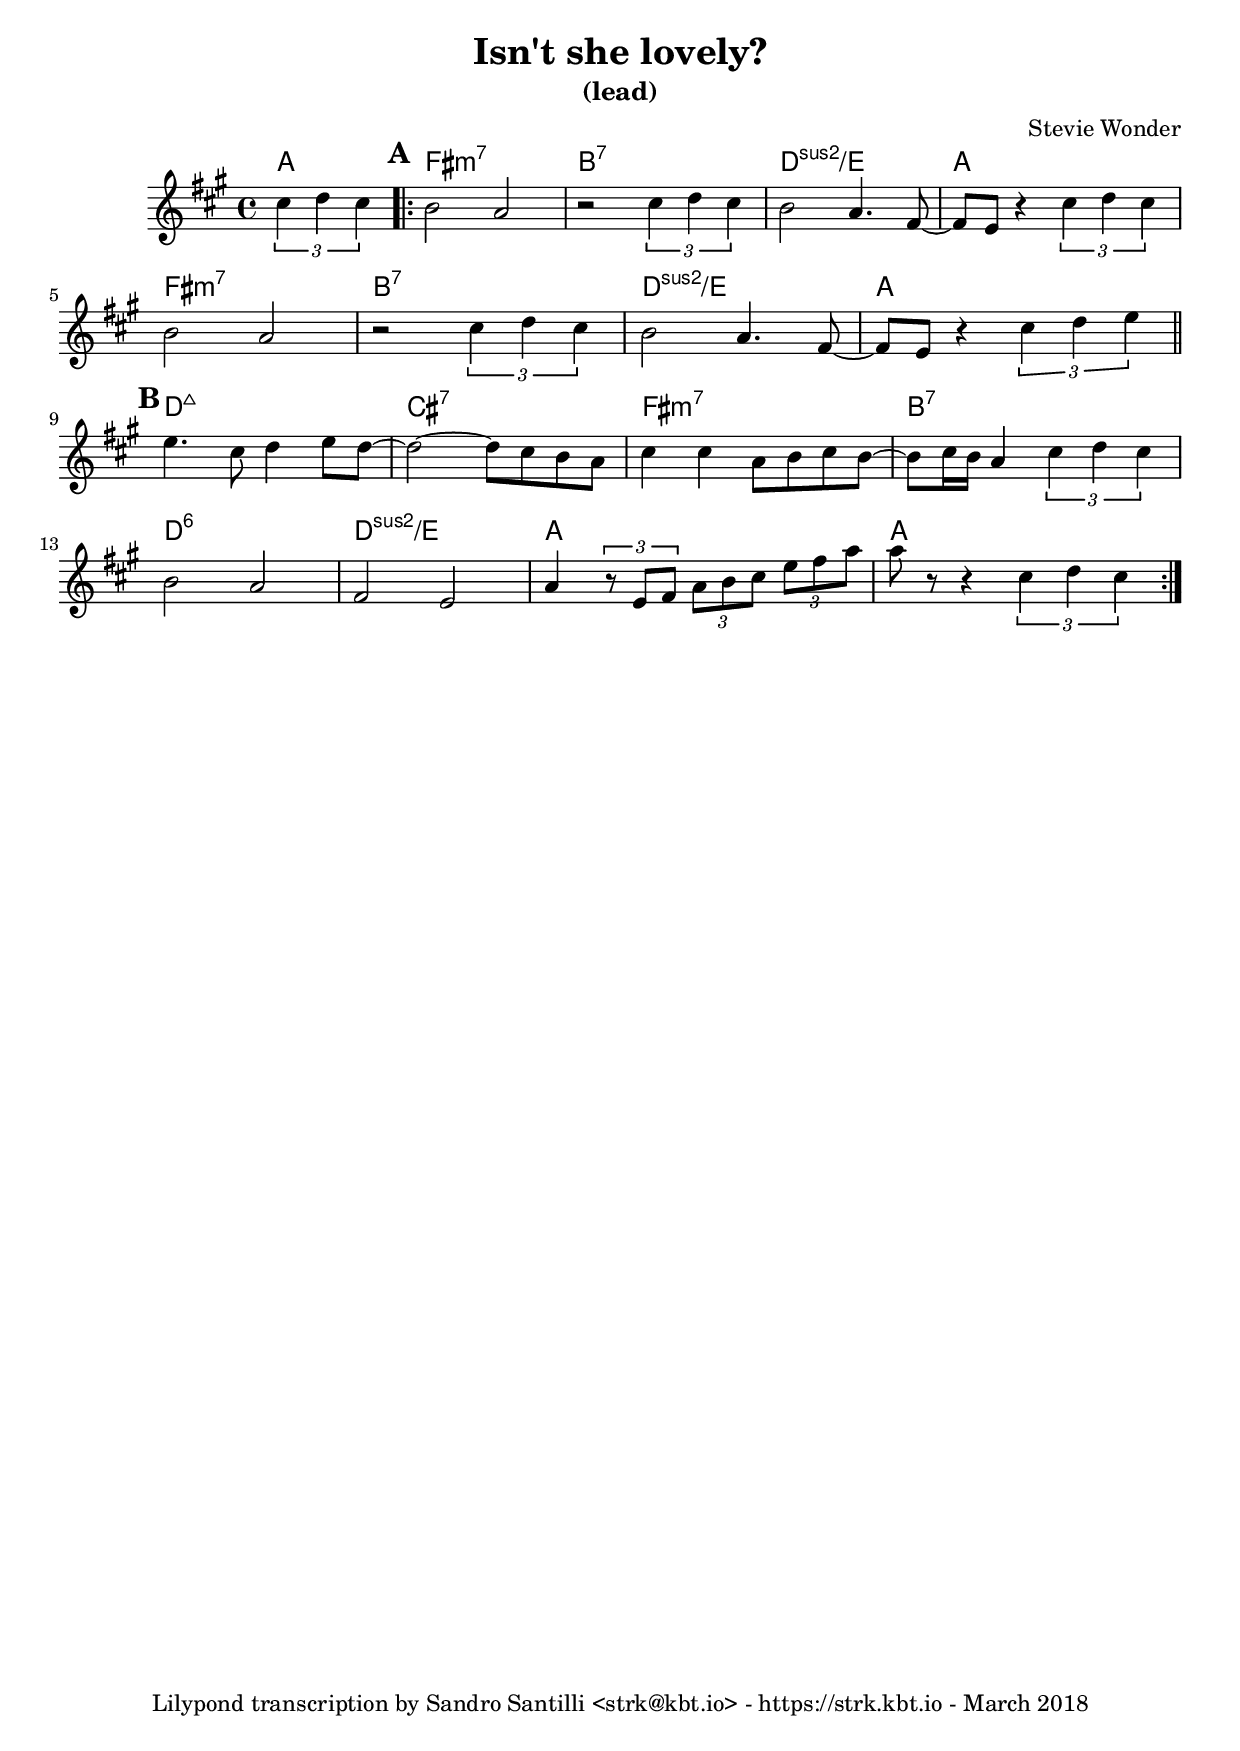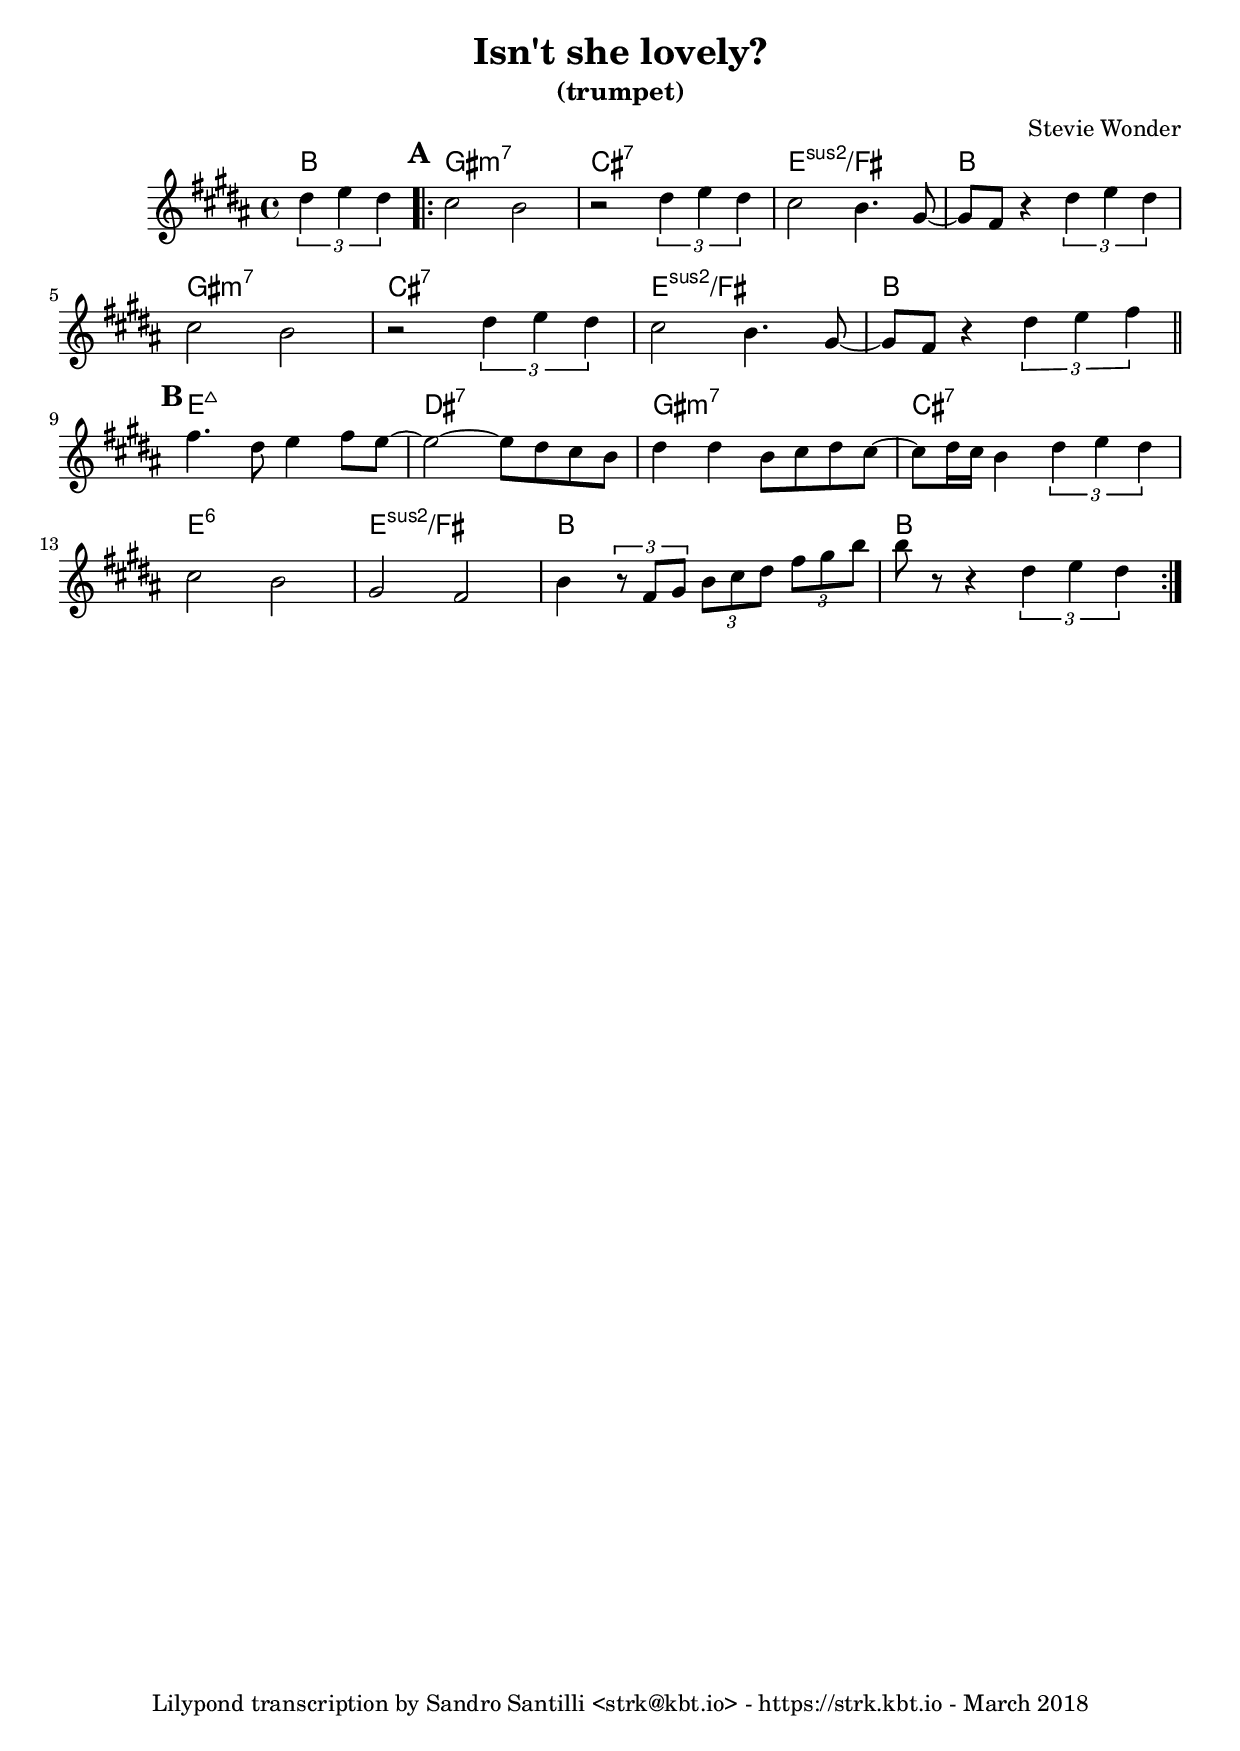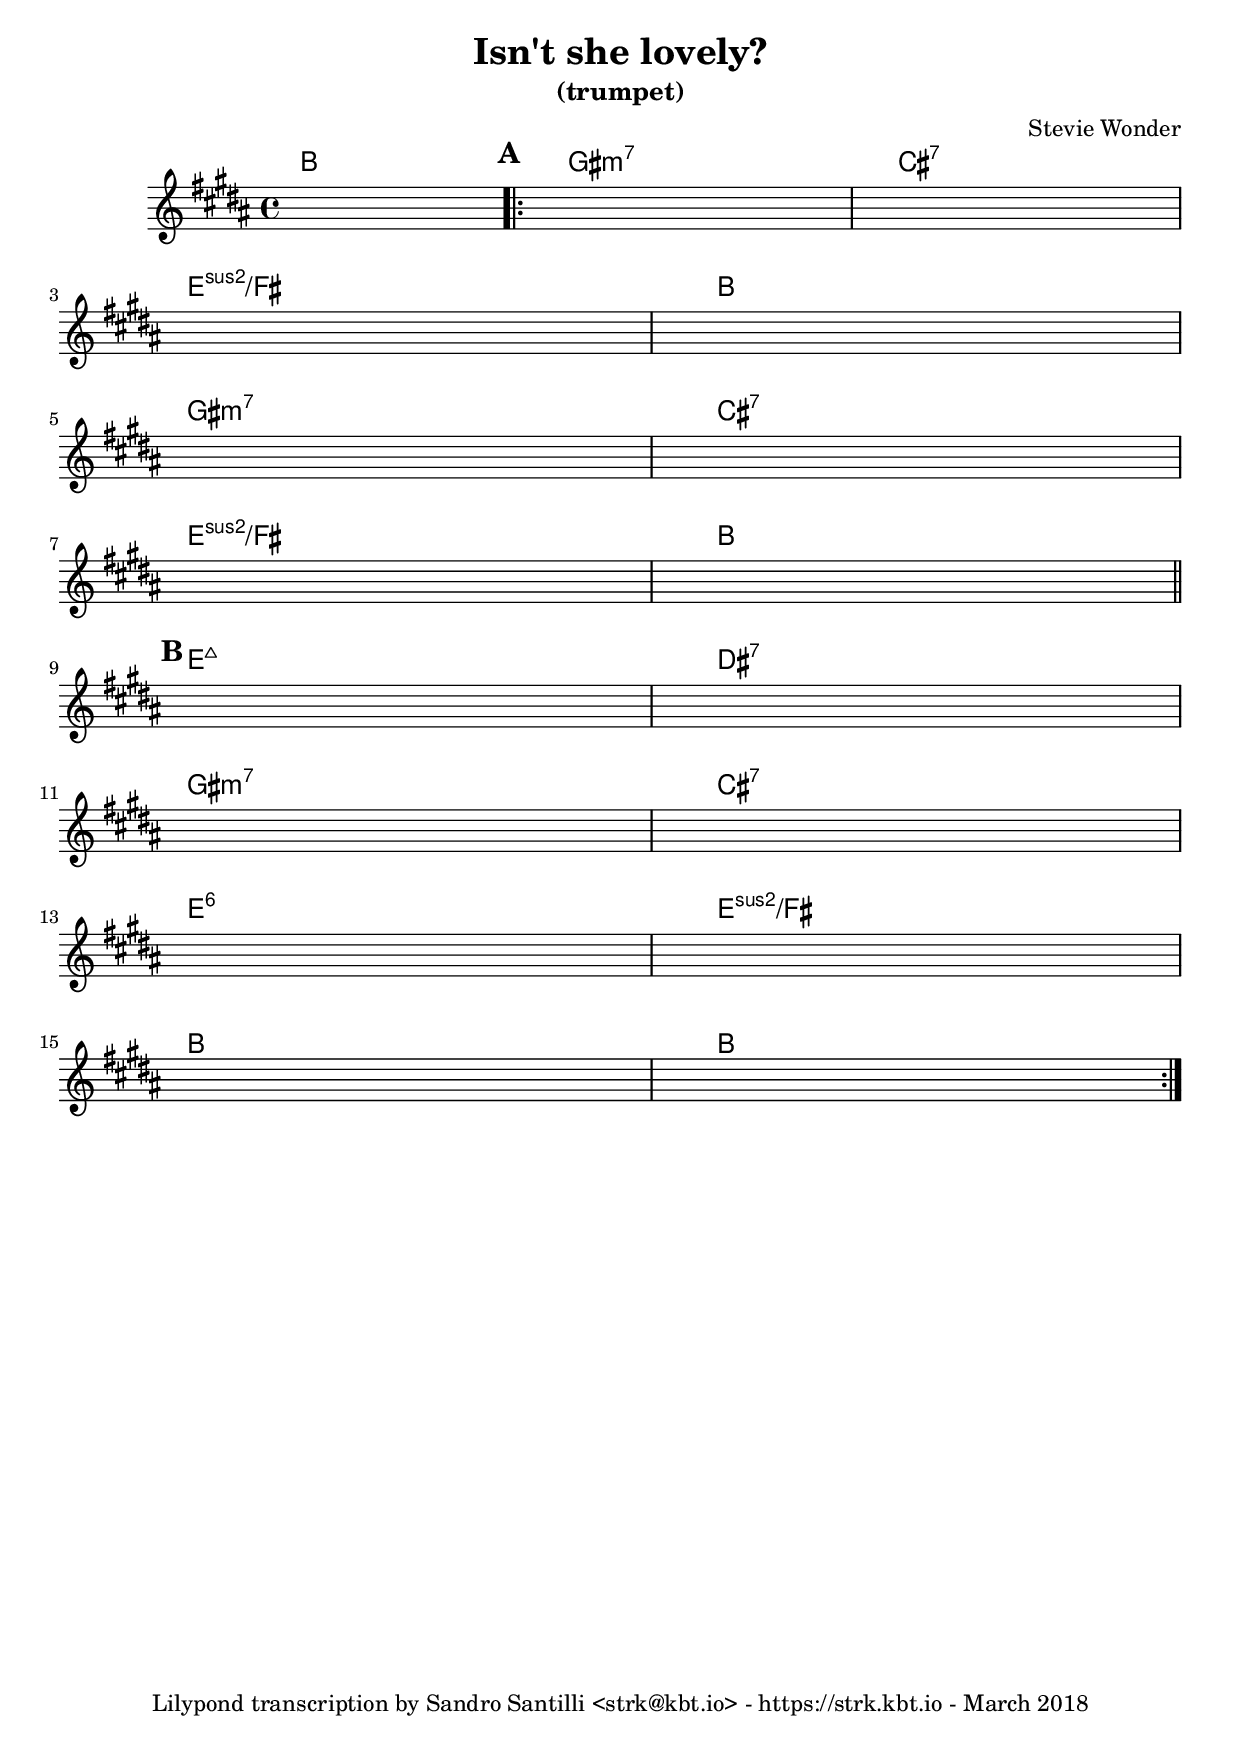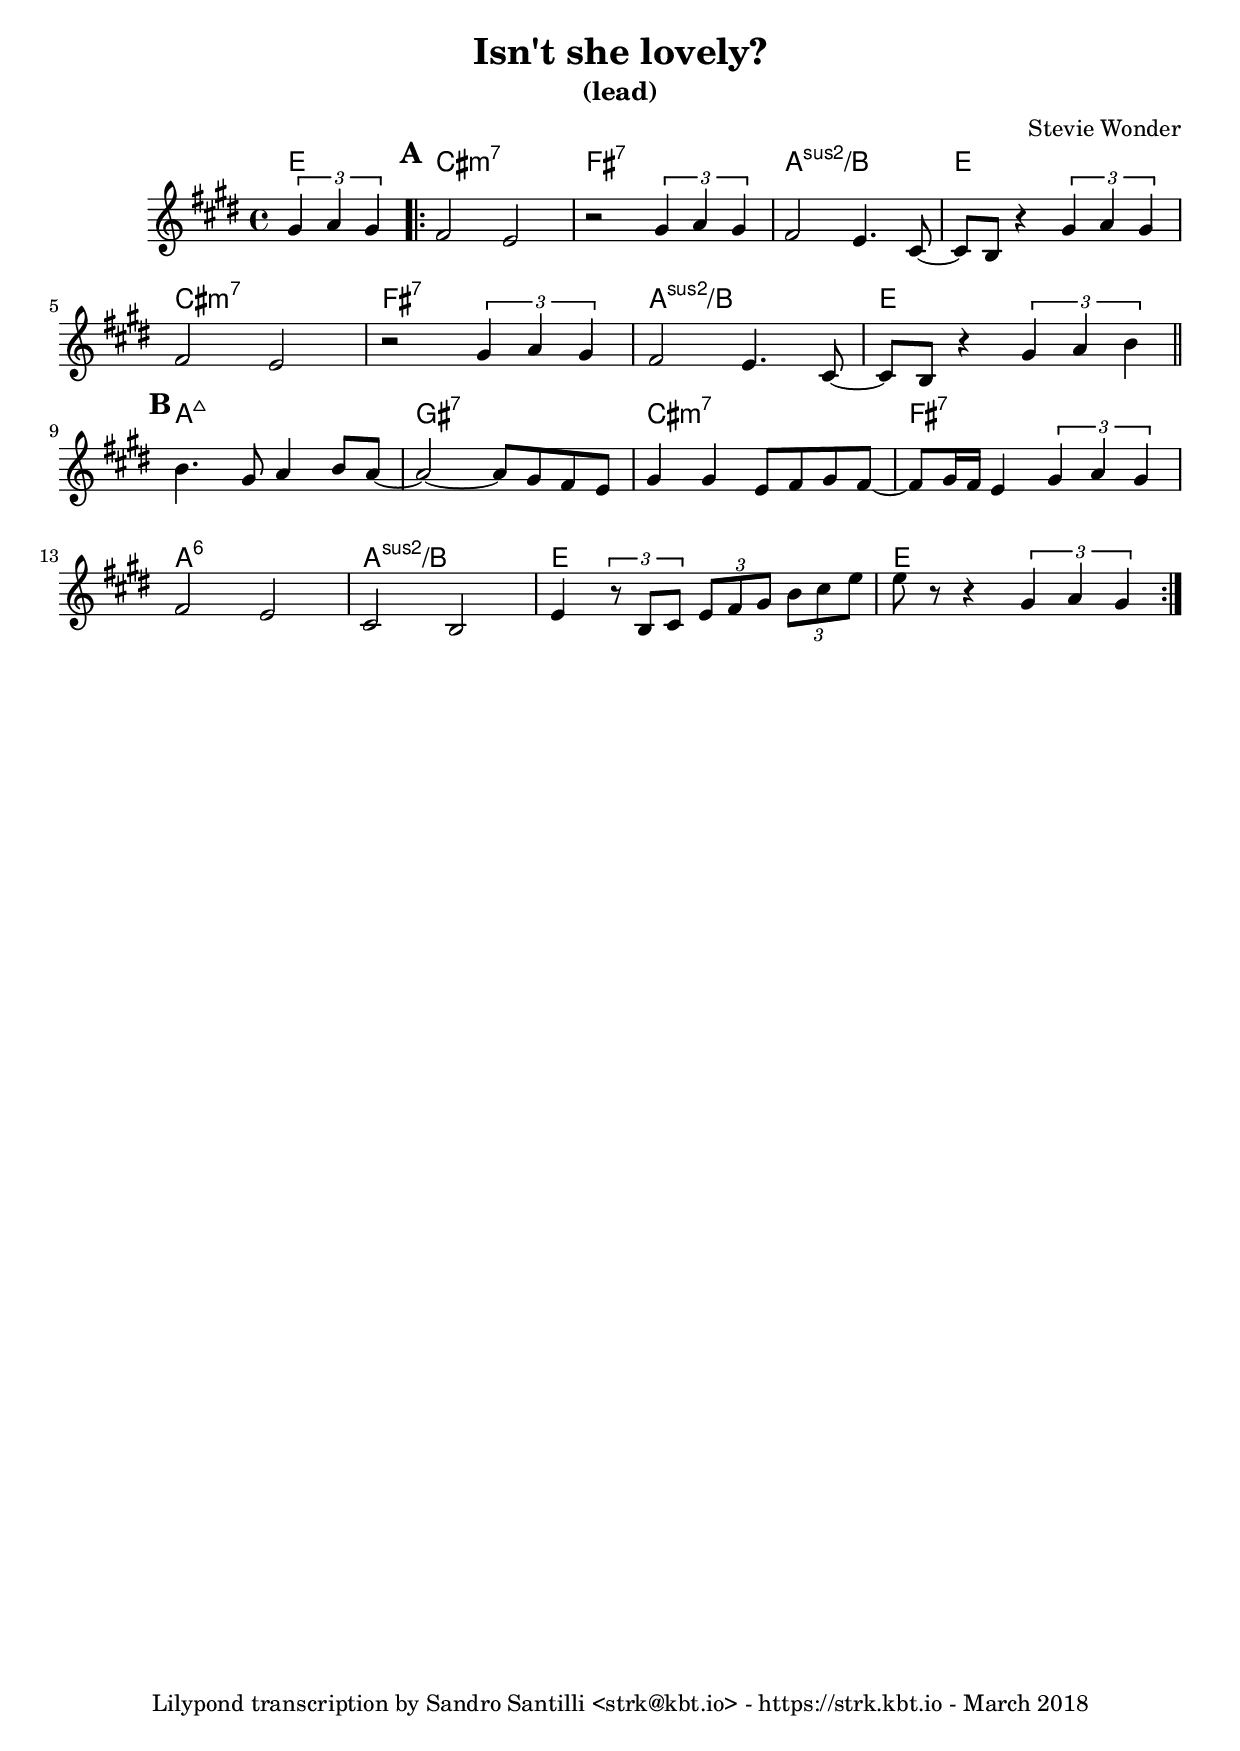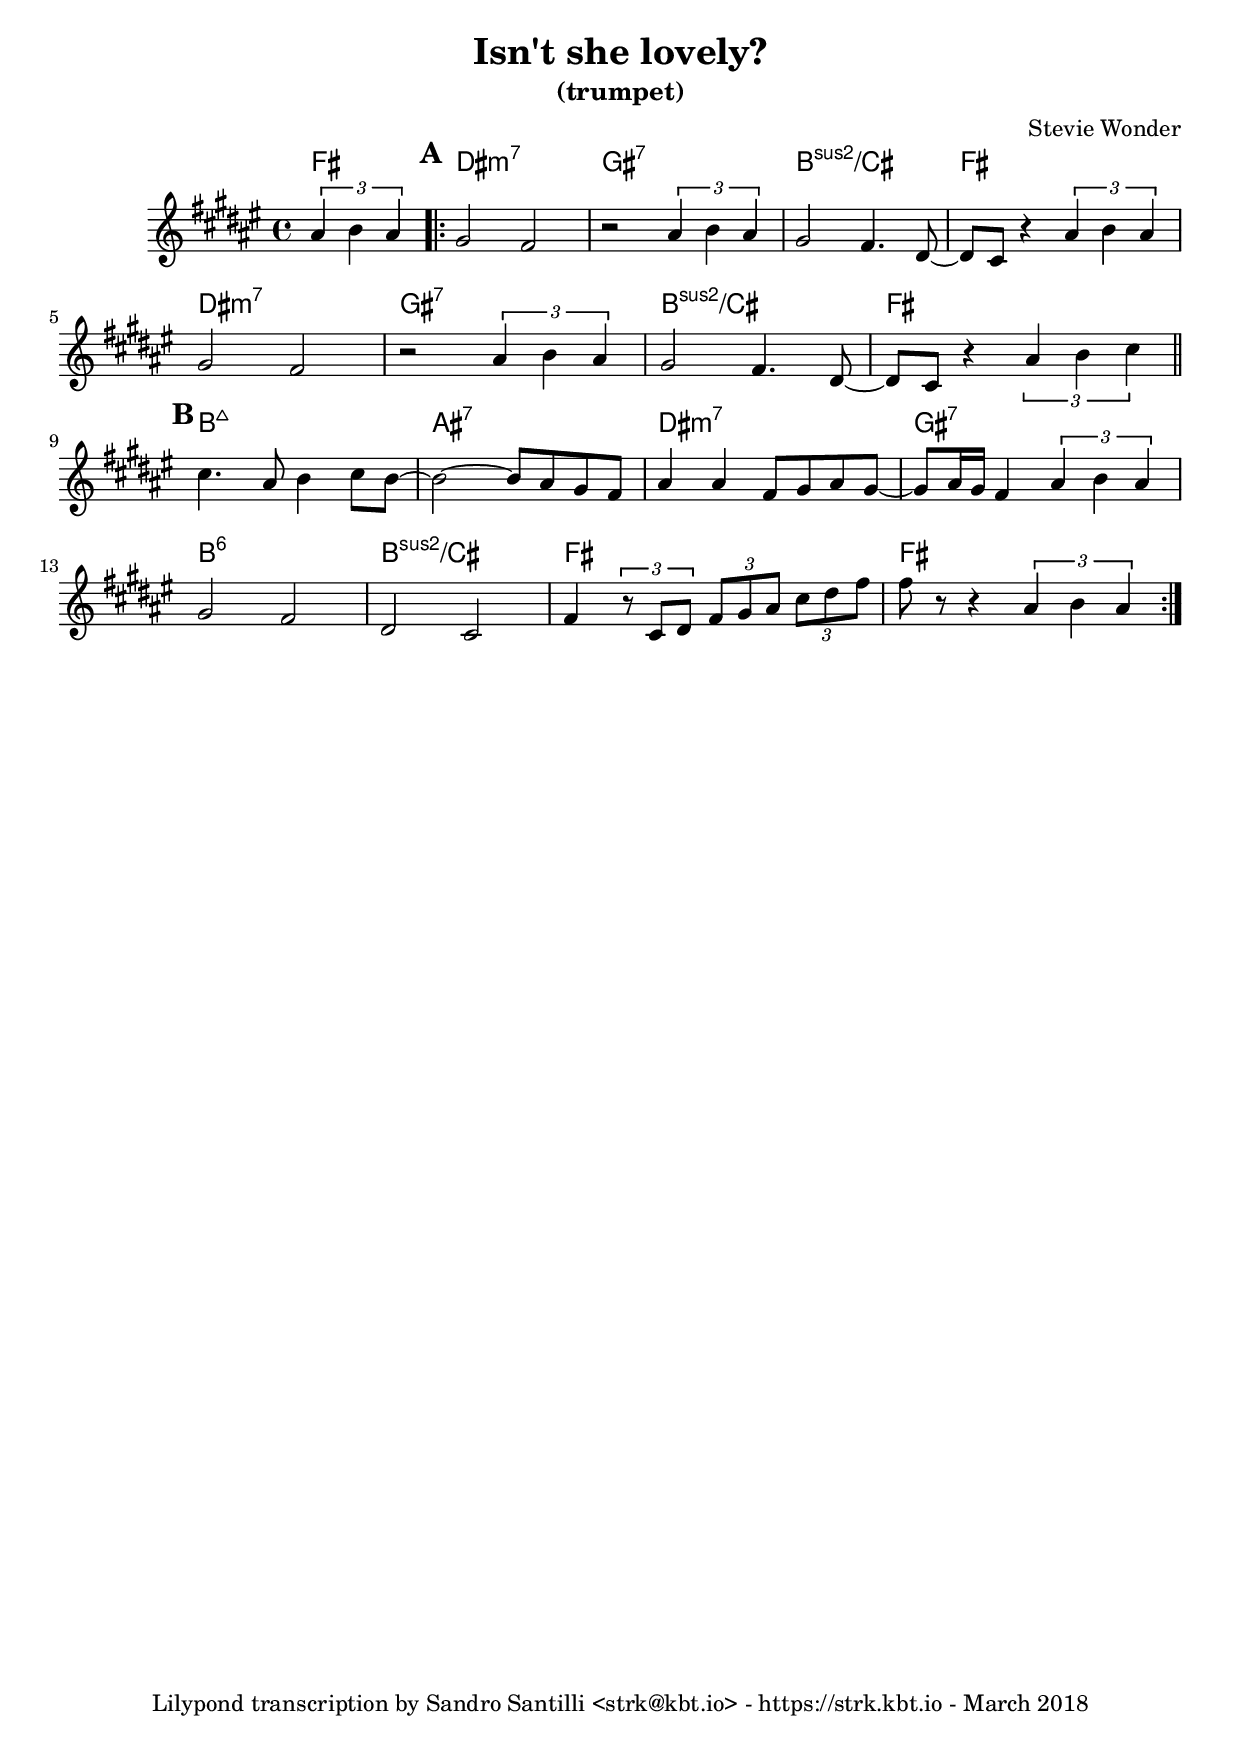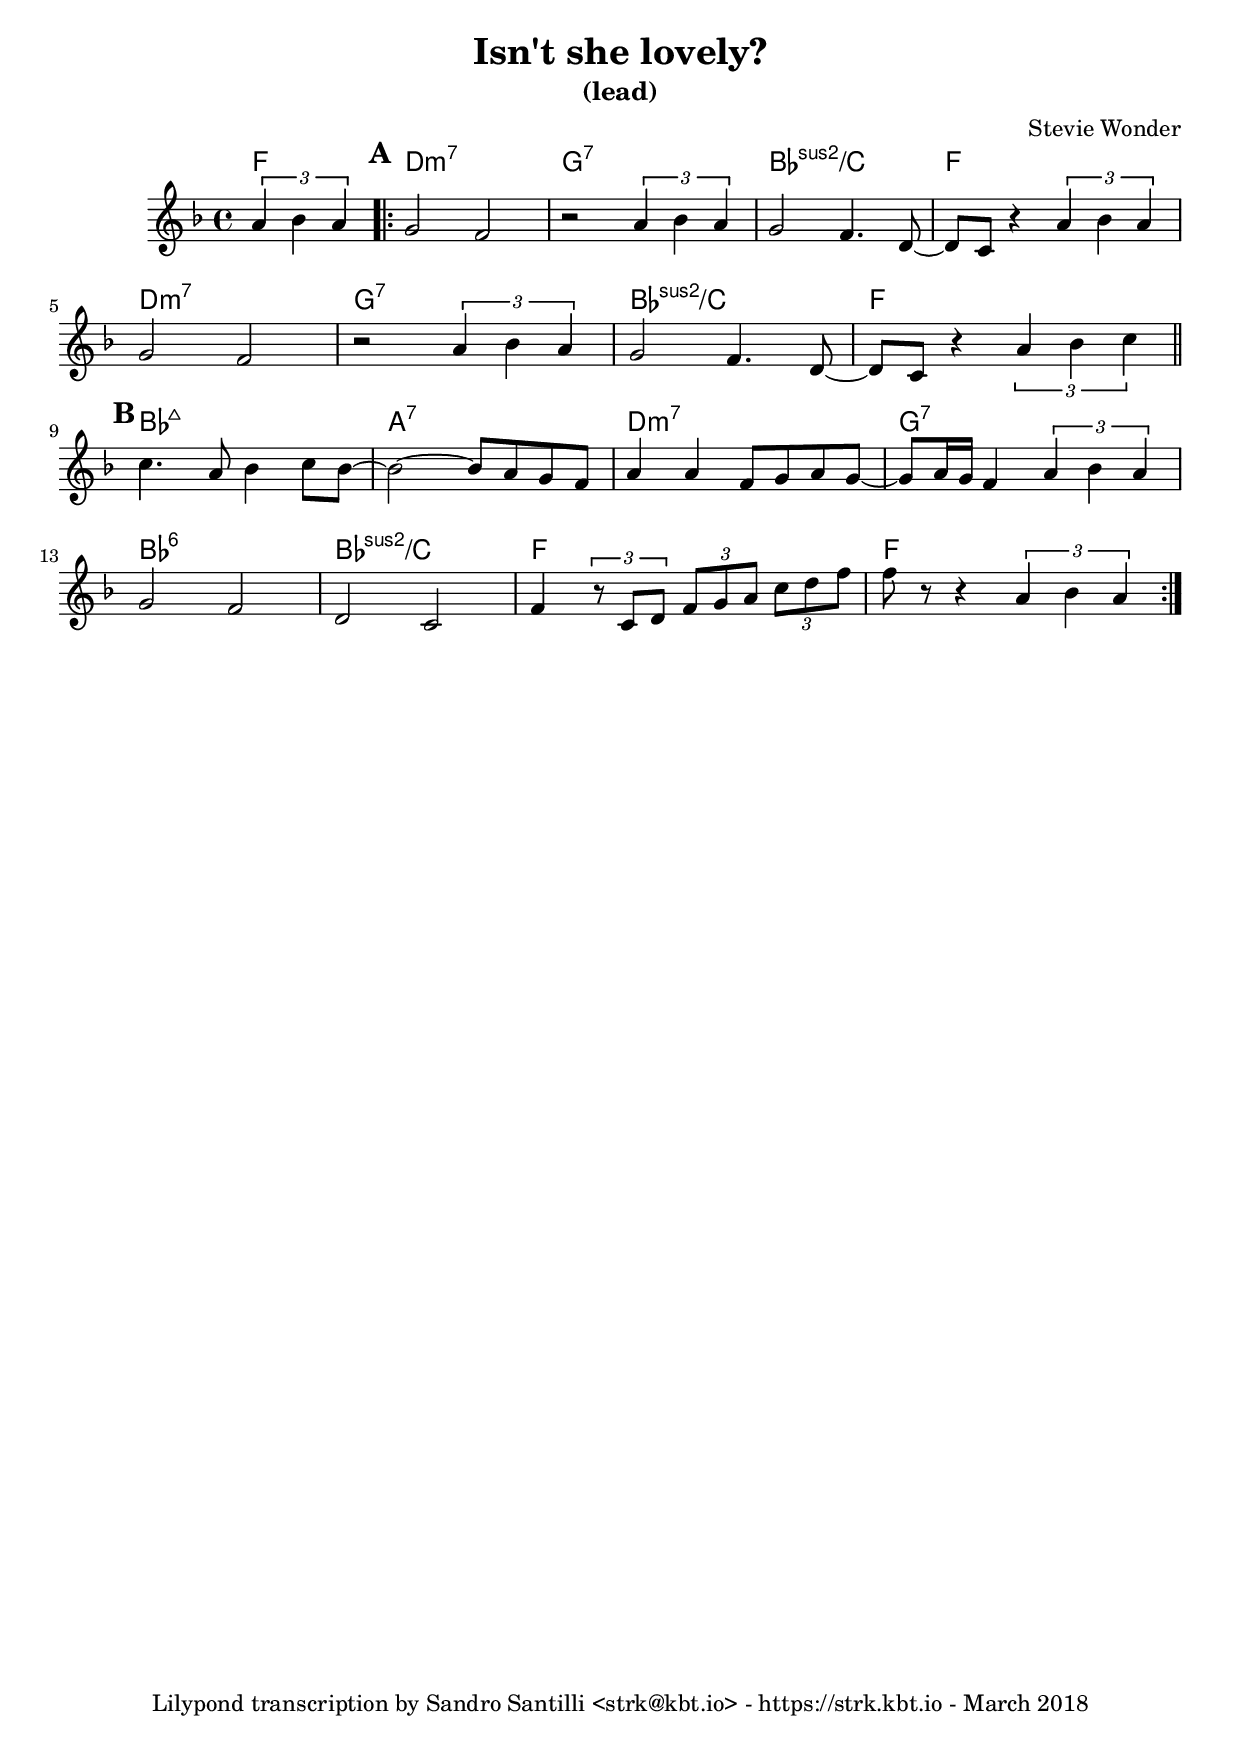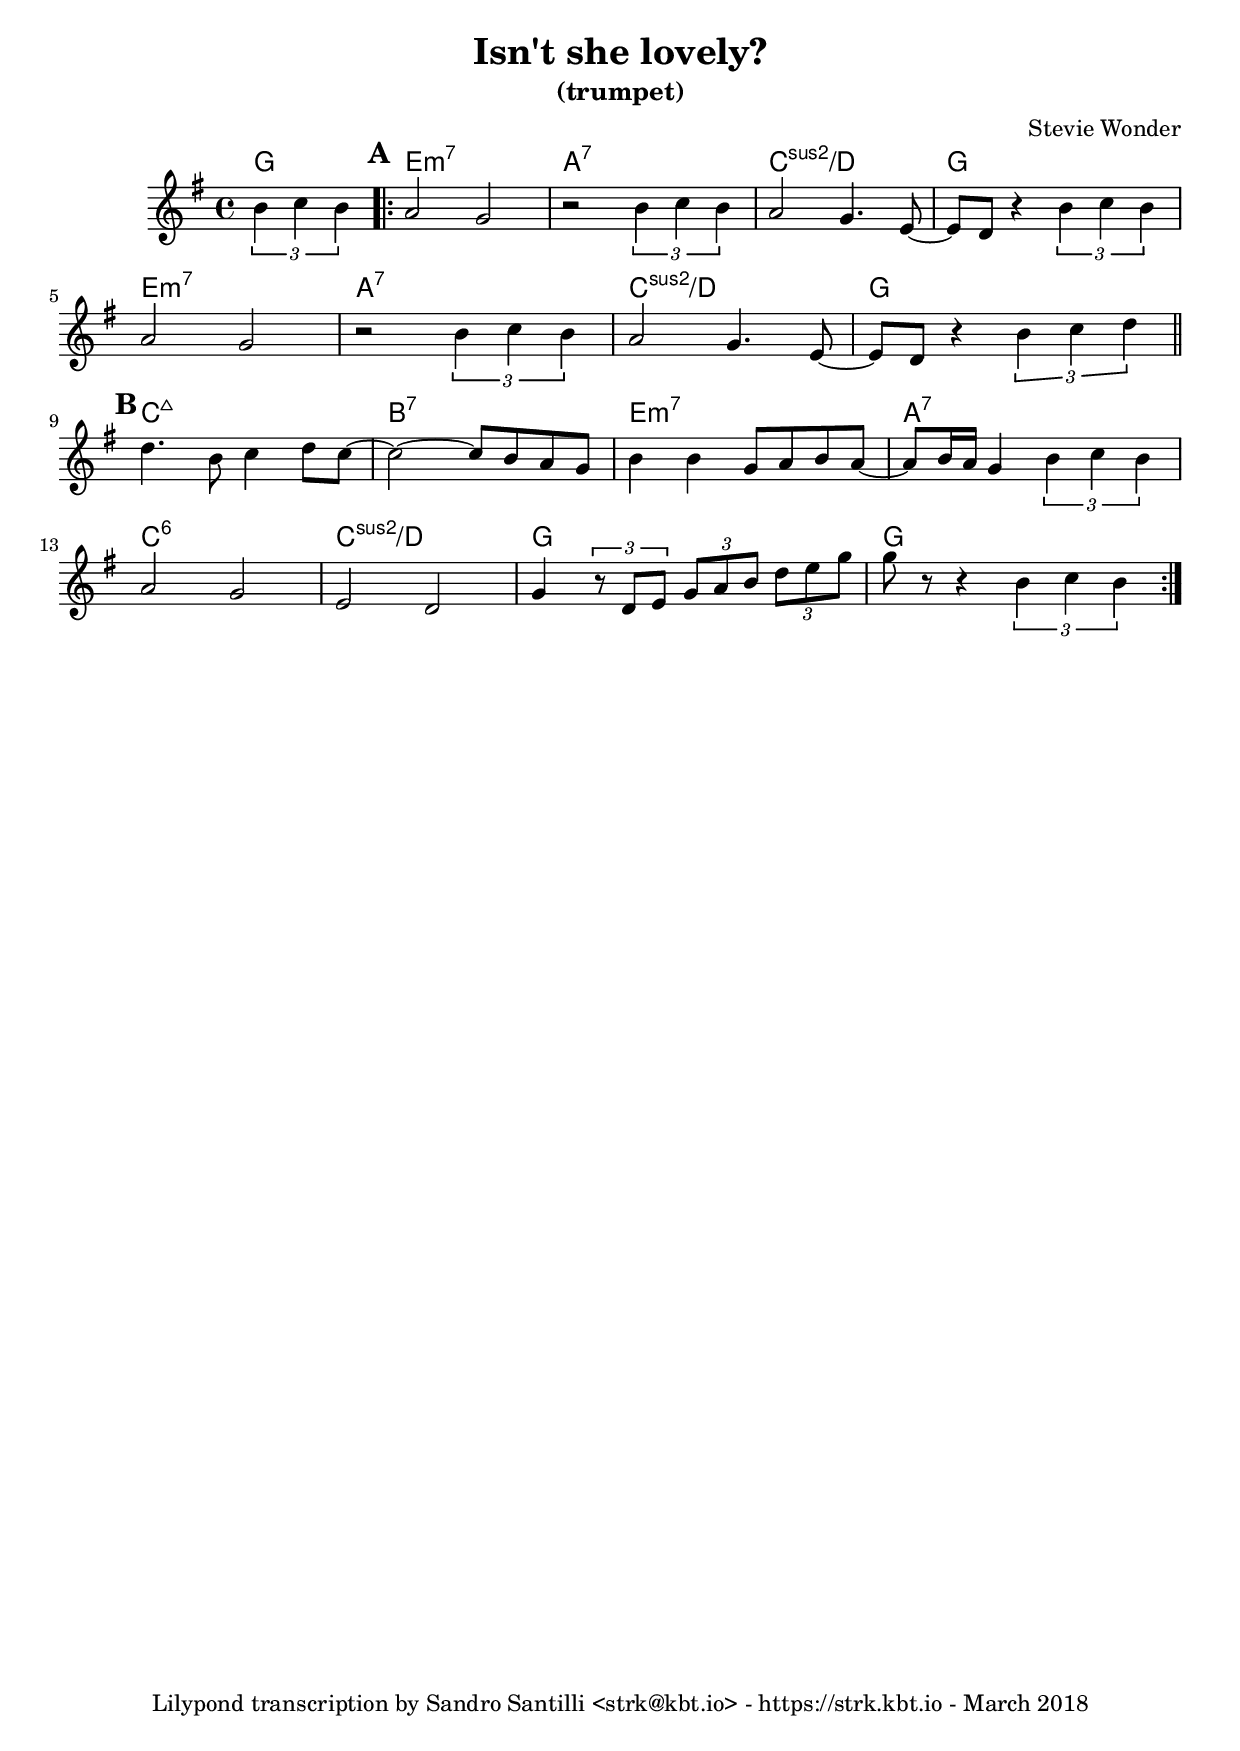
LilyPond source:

% 2.18 is minimum requirement for introduction of NullVoice
\version "2.18.0"

\header {
	title = "Isn't she lovely?"
	composer = "Stevie Wonder"
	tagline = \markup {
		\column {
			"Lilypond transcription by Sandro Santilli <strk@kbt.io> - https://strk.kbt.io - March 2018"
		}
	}
}

%------------- Chords ---------- }{

harmony = \chordmode {
  \key a \major

  % (A) - strophe

  \partial 2 { a2 } |
  \repeat volta 2 {
    \mark #1
    fis1:m7 | b:7 | d:sus2/e | a |
    fis:m7 | b:7 | d:sus2/e | a \bar "||"

    % (B) - chorus

    \mark #2
    %        cis:5+7 ?
    d:maj7    | cis:7    | fis:m7 |  b:7  |
    % d2:6 d2 | d:sus2/e | a 
    d:6 | d:sus2/e | a | a
  } 
}

%------------- Melody -------------- }{

melody = \relative c'' {
  \key a \major
  \time 4/4

  \partial 2 { \times 2/3 { cis4 d cis } }
  \repeat volta 2 {
    b2 a2 |    

    r2 \times 2/3 { cis4 d cis } |
    b2 a4. fis8~ | fis8 e8
    r4 \times 2/3 { cis'4 d cis } | \break
    b2 a2 |    

    r2 \times 2/3 { cis4 d cis } |
    b2 a4. fis8~ | fis8 e8

    r4 \times 2/3 { cis'4 d e } | \break
    e4. cis8 d4 e8 d~ | d2~ d8 cis b a |
    cis4 cis4 a8 b8 cis8 b8~ |
    b8 cis16 b16 a4 \times 2/3 { cis4 d cis } |
    \break

    b2 a2 | fis2 e2 |
    a4 \times 2/3 { r8 e fis }
       \times 2/3 { a b cis }
       \times 2/3 { e fis a } |
    a8 r8 r4 \times 2/3 { cis,4 d cis }
  }
}

%------------- Lead sheet ---------- }{

% Lead sheet
leadSheet = {
<<
  \new ChordNames {
          \harmony
  }

	\new Staff {
    \set Staff.midiInstrument = "muted trumpet"
		\new Voice = "vocal" { \melody } 
	}
	%\new Lyrics \lyricsto "vocal" \words_line_one
	%\new Lyrics \lyricsto "vocal" \words_line_two
>>
}

%------------- Books ---------- }{

\layout {
  \set Score.markFormatter = #format-mark-box-alphabet
}

% A is the key played on March 15 2018 with
% Luca, Elisabetta, Roger, Eugene in Vetralla :)
\book {
  \bookOutputSuffix "A-lead"
  \header { subtitle = "(lead)" }
  \score {
    \leadSheet
  }
}
\book {
  \bookOutputSuffix "A-trumpet"
  \header { subtitle = "(trumpet)" }
  \score {
    \transpose c d
    \leadSheet
  }
}
\book {
  \bookOutputSuffix "A-trumpet-empty"
  \header { subtitle = "(trumpet)" }
  \score {
    \transpose c d
    <<
      \new ChordNames {
              \harmony
      }

      \new Staff {
        \new Voice = "vocal" {
          \key a \major
          \time 4/4
          \partial 2 s2 |
          \repeat unfold 4 {
            s1 | s1 | \break
            s1 | s1 | \break
          }
        }
      }
    >>
  }
}

% F is the simplest key for piano/trumpet:
\book {
  \bookOutputSuffix "F-lead"
  \header { subtitle = "(lead)" }
  \score {
    \transpose a f
    \leadSheet
  }
}
\book {
  \bookOutputSuffix "F-trumpet"
  \header { subtitle = "(trumpet)" }
  \score {
    \transpose a g
    \leadSheet
  }
}


% E is the key sung by Stevie Wonder:
% https://www.youtube.com/watch?v=gckGhM7GmWM
\book {
  \bookOutputSuffix "E-lead"
  \header { subtitle = "(lead)" }
  \score {
    \transpose a e
    \leadSheet
  }
}
\book {
  \bookOutputSuffix "E-trumpet"
  \header { subtitle = "(trumpet)" }
  \score {
    \transpose a fis
    \leadSheet
  }
}

%--------- MIDI ----------------

\book {
  \score {
    \unfoldRepeats
    \leadSheet
    \midi {
       \context {
         \Score
         tempoWholesPerMinute = #(ly:make-moment 240 8)
      }
    }
  }
}
